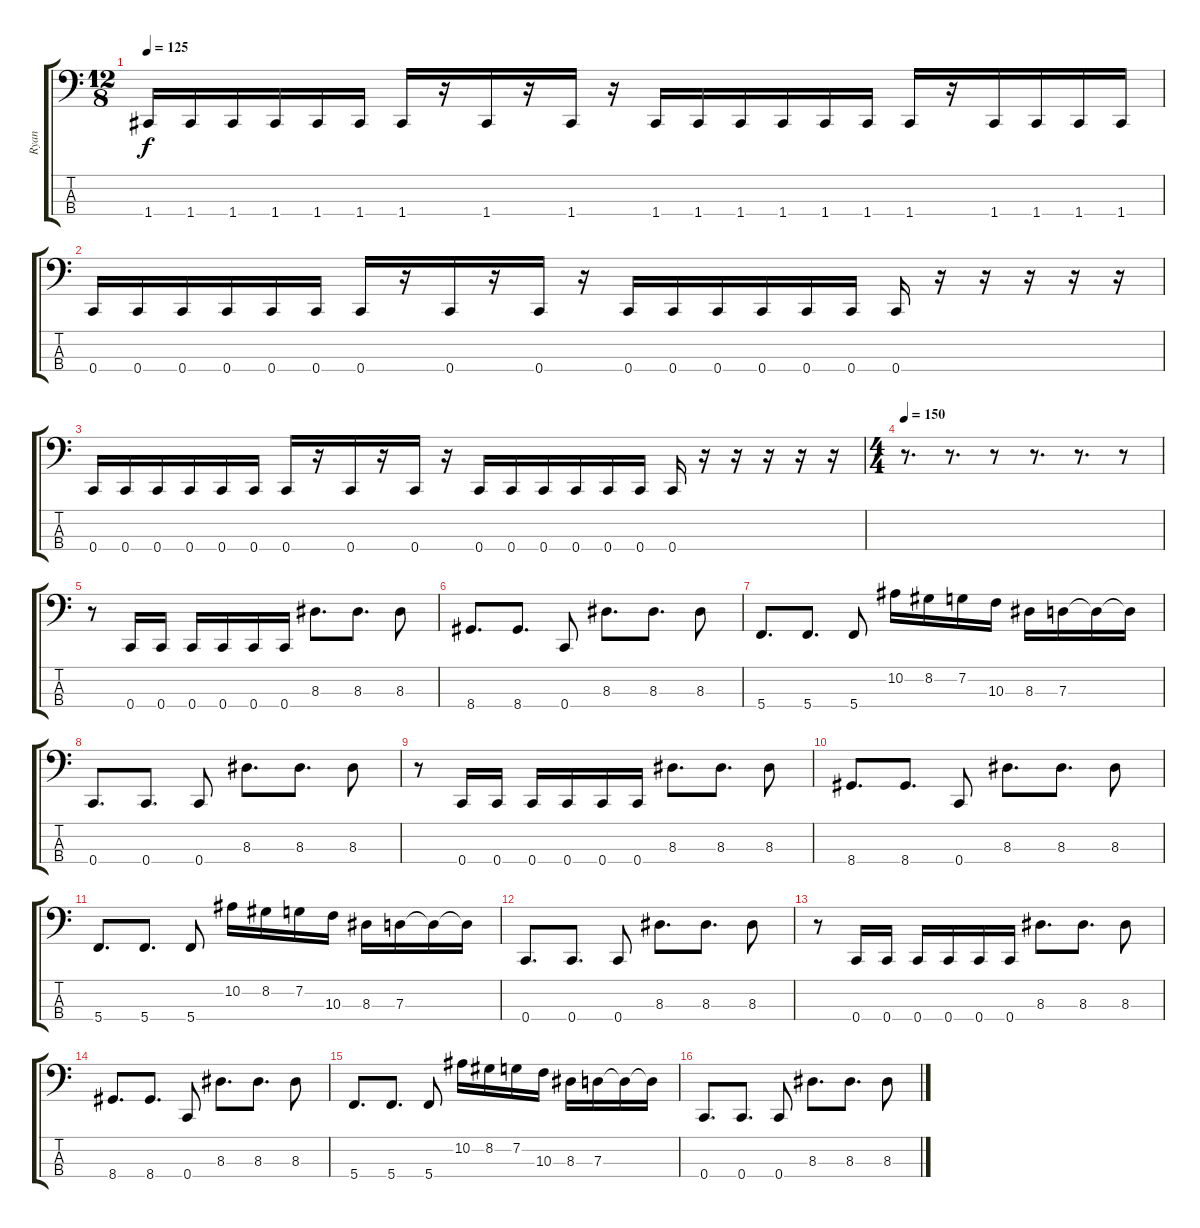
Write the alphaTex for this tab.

\track ("Ryan" "Ryan") {instrument electricbasspick}
\staff {score tabs}
\tuning (F2 C2 G1 C1) {hide}
\ts (12 8)
\tempo 125
\clef f4
\ks c
1.4.16{dy f} 1.4.16 1.4.16 1.4.16 1.4.16 1.4.16 1.4.16 r.16 1.4.16 r.16 1.4.16 r.16 1.4.16 1.4.16 1.4.16 1.4.16 1.4.16 1.4.16 1.4.16 r.16 1.4.16 1.4.16 1.4.16 1.4.16 |
0.4.16 0.4.16 0.4.16 0.4.16 0.4.16 0.4.16 0.4.16 r.16 0.4.16 r.16 0.4.16 r.16 0.4.16 0.4.16 0.4.16 0.4.16 0.4.16 0.4.16 0.4.16 r.16 r.16 r.16 r.16 r.16 |
0.4.16 0.4.16 0.4.16 0.4.16 0.4.16 0.4.16 0.4.16 r.16 0.4.16 r.16 0.4.16 r.16 0.4.16 0.4.16 0.4.16 0.4.16 0.4.16 0.4.16 0.4.16 r.16 r.16 r.16 r.16 r.16 |
\ts (4 4)
\tempo 150
r.8{d} r.8{d} r.8 r.8{d} r.8{d} r.8 |
r.8 0.4.16 0.4.16 0.4.16 0.4.16 0.4.16 0.4.16 8.3.8{d} 8.3.8{d} 8.3.8 |
8.4.8{d} 8.4.8{d} 0.4.8 8.3.8{d} 8.3.8{d} 8.3.8 |
5.4.8{d} 5.4.8{d} 5.4.8 10.2.16 8.2.16 7.2.16 10.3.16 8.3.16 7.3.16 7.3{t}.16 7.3{t}.16 |
0.4.8{d} 0.4.8{d} 0.4.8 8.3.8{d} 8.3.8{d} 8.3.8 |
r.8 0.4.16 0.4.16 0.4.16 0.4.16 0.4.16 0.4.16 8.3.8{d} 8.3.8{d} 8.3.8 |
8.4.8{d} 8.4.8{d} 0.4.8 8.3.8{d} 8.3.8{d} 8.3.8 |
5.4.8{d} 5.4.8{d} 5.4.8 10.2.16 8.2.16 7.2.16 10.3.16 8.3.16 7.3.16 7.3{t}.16 7.3{t}.16 |
0.4.8{d} 0.4.8{d} 0.4.8 8.3.8{d} 8.3.8{d} 8.3.8 |
r.8 0.4.16 0.4.16 0.4.16 0.4.16 0.4.16 0.4.16 8.3.8{d} 8.3.8{d} 8.3.8 |
8.4.8{d} 8.4.8{d} 0.4.8 8.3.8{d} 8.3.8{d} 8.3.8 |
5.4.8{d} 5.4.8{d} 5.4.8 10.2.16 8.2.16 7.2.16 10.3.16 8.3.16 7.3.16 7.3{t}.16 7.3{t}.16 |
0.4.8{d} 0.4.8{d} 0.4.8 8.3.8{d} 8.3.8{d} 8.3.8
